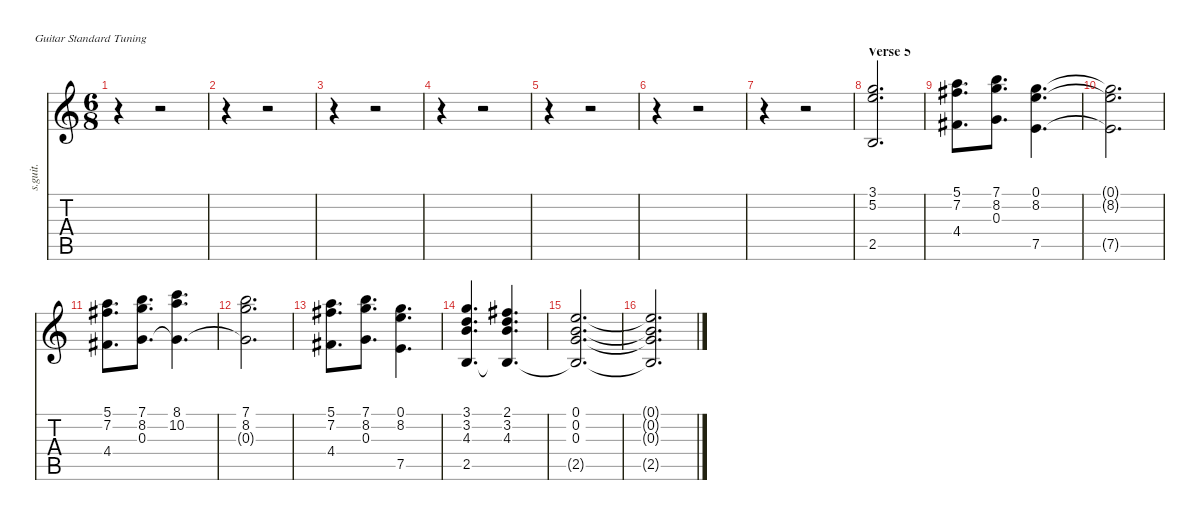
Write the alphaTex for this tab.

\defaultSystemsLayout 4
\hideDynamics
\bracketExtendMode nobrackets
\track ("Micheal Kamen - Strings 2" "s.guit.") {instrument stringensemble1}
\staff {score tabs}
\tuning (E4 B3 G3 D3 A2 E2)
\displaytranspose 12
\ts (6 8)
\tempo (71 hide)
\clef g2
\ks c
r.4{dy mf} r.2 |
r.4 r.2 |
r.4 r.2 |
r.4 r.2 |
r.4 r.2 |
r.4 r.2 |
r.4 r.2 |
\section ("" "Verse 5")
(3.1 5.2 2.5).2{d lyrics (0 "") lyrics (1 "") lyrics (2 "") lyrics (3 "") lyrics (4 "")} |
(5.1 7.2{acc #} 4.4{acc #}).8{d lyrics (0 "") lyrics (1 "") lyrics (2 "") lyrics (3 "") lyrics (4 "")} (7.1 8.2 0.3).8{d lyrics (0 "") lyrics (1 "") lyrics (2 "") lyrics (3 "") lyrics (4 "")} (0.1 8.2 7.5).4{d lyrics (0 "") lyrics (1 "") lyrics (2 "") lyrics (3 "") lyrics (4 "")} |
(0.1{t} 8.2{t} 7.5{t}).2{d lyrics (0 "") lyrics (1 "") lyrics (2 "") lyrics (3 "") lyrics (4 "")} |
(5.1 7.2{acc #} 4.4{acc #}).8{d lyrics (0 "") lyrics (1 "") lyrics (2 "") lyrics (3 "") lyrics (4 "")} (7.1 8.2 0.3).8{d lyrics (0 "") lyrics (1 "") lyrics (2 "") lyrics (3 "") lyrics (4 "")} (8.1 10.2 0.3{t}).4{d lyrics (0 "") lyrics (1 "") lyrics (2 "") lyrics (3 "") lyrics (4 "")} |
(7.1 8.2 0.3{t}).2{d lyrics (0 "") lyrics (1 "") lyrics (2 "") lyrics (3 "") lyrics (4 "")} |
(5.1 7.2{acc #} 4.4{acc #}).8{d lyrics (0 "") lyrics (1 "") lyrics (2 "") lyrics (3 "") lyrics (4 "")} (7.1 8.2 0.3).8{d lyrics (0 "") lyrics (1 "") lyrics (2 "") lyrics (3 "") lyrics (4 "")} (0.1 8.2 7.5).4{d lyrics (0 "") lyrics (1 "") lyrics (2 "") lyrics (3 "") lyrics (4 "")} |
(3.1 3.2 4.3 2.5).4{d lyrics (0 "") lyrics (1 "") lyrics (2 "") lyrics (3 "") lyrics (4 "")} (2.1{acc #} 3.2 4.3 2.5{t}).4{d lyrics (0 "") lyrics (1 "") lyrics (2 "") lyrics (3 "") lyrics (4 "")} |
(0.1 0.2 0.3 2.5{t}).2{d lyrics (0 "") lyrics (1 "") lyrics (2 "") lyrics (3 "") lyrics (4 "")} |
(0.1{t} 0.2{t} 0.3{t} 2.5{t}).2{d lyrics (0 "") lyrics (1 "") lyrics (2 "") lyrics (3 "") lyrics (4 "")}
